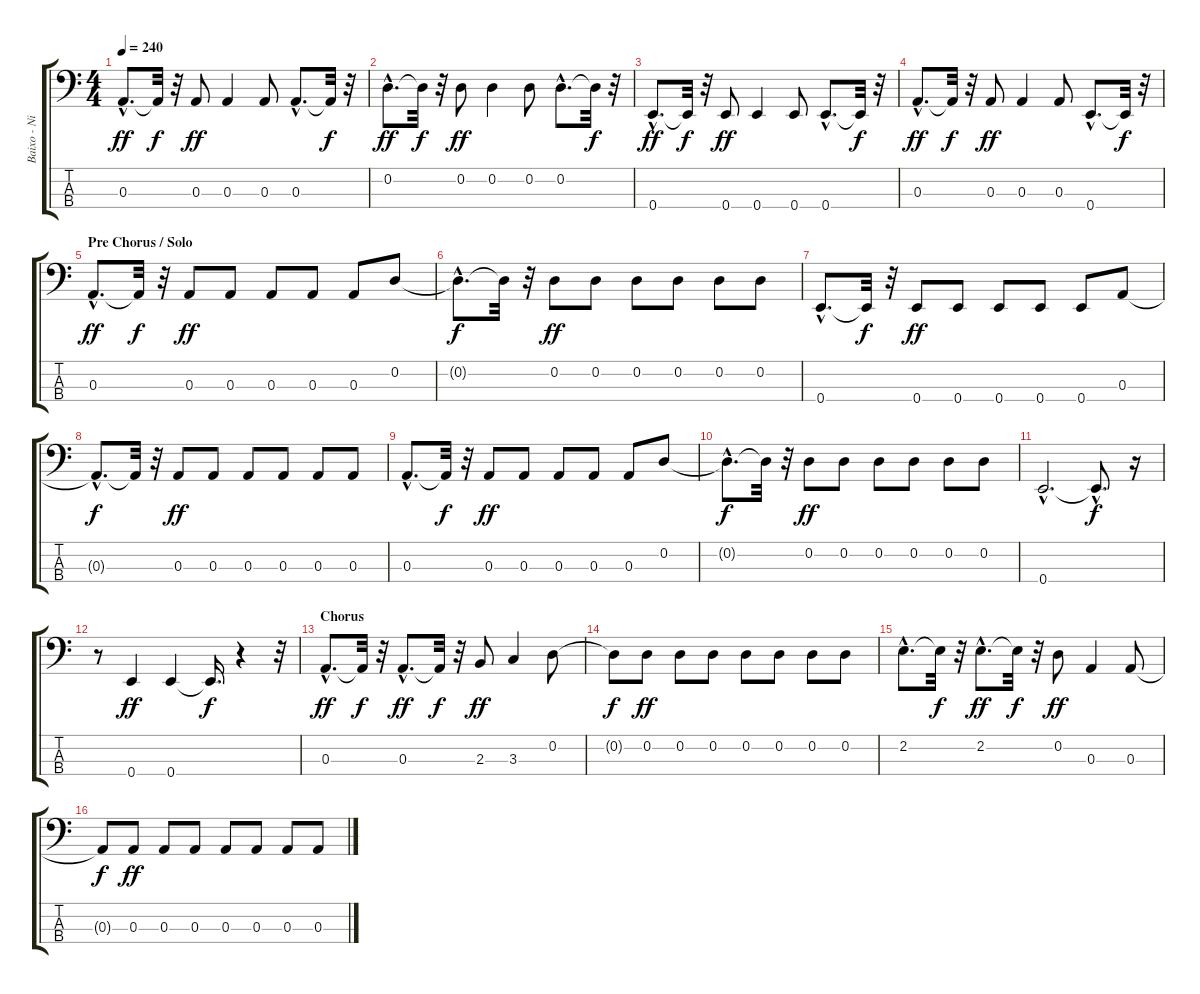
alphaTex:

\track ("Baixo - Nikola" "Baixo - Ni") {instrument electricbasspick}
\staff {score tabs}
\tuning (G2 D2 A1 E1) {hide}
\ts (4 4)
\tempo 240
\clef f4
\ks c
0.3{hac}.8{d dy ff} 0.3{t}.32{dy f} r.32 0.3.8{dy ff} 0.3.4 0.3.8 0.3{hac}.8{d} 0.3{t}.32{dy f} r.32 |
0.2{hac}.8{d dy ff} 0.2{t}.32{dy f} r.32 0.2.8{dy ff} 0.2.4 0.2.8 0.2{hac}.8{d} 0.2{t}.32{dy f} r.32 |
0.4{hac}.8{d dy ff} 0.4{t}.32{dy f} r.32 0.4.8{dy ff} 0.4.4 0.4.8 0.4{hac}.8{d} 0.4{t}.32{dy f} r.32 |
0.3{hac}.8{d dy ff} 0.3{t}.32{dy f} r.32 0.3.8{dy ff} 0.3.4 0.3.8 0.4{hac}.8{d} 0.4{t}.32{dy f} r.32 |
\section ("" "Pre Chorus / Solo")
0.3{hac}.8{d dy ff} 0.3{t}.32{dy f} r.32 0.3.8{dy ff} 0.3.8 0.3.8 0.3.8 0.3.8 0.2.8 |
0.2{hac t}.8{d dy f} 0.2{t}.32 r.32 0.2.8{dy ff} 0.2.8 0.2.8 0.2.8 0.2.8 0.2.8 |
0.4{hac}.8{d} 0.4{t}.32{dy f} r.32 0.4.8{dy ff} 0.4.8 0.4.8 0.4.8 0.4.8 0.3.8 |
0.3{hac t}.8{d dy f} 0.3{t}.32 r.32 0.3.8{dy ff} 0.3.8 0.3.8 0.3.8 0.3.8 0.3.8 |
0.3{hac}.8{d} 0.3{t}.32{dy f} r.32 0.3.8{dy ff} 0.3.8 0.3.8 0.3.8 0.3.8 0.2.8 |
0.2{hac t}.8{d dy f} 0.2{t}.32 r.32 0.2.8{dy ff} 0.2.8 0.2.8 0.2.8 0.2.8 0.2.8 |
0.4{hac}.2{d} 0.4{hac t}.8{d dy f} r.16 |
r.8 0.4.4{dy ff} 0.4.4 0.4{t}.16{d dy f} r.4 r.32 |
\section ("" "Chorus")
0.3{hac}.8{d dy ff} 0.3{t}.32{dy f} r.32 0.3{hac}.8{d dy ff} 0.3{t}.32{dy f} r.32 2.3.8{dy ff} 3.3.4 0.2.8 |
0.2{t}.8{dy f} 0.2.8{dy ff} 0.2.8 0.2.8 0.2.8 0.2.8 0.2.8 0.2.8 |
2.2{hac}.8{d} 2.2{t}.32{dy f} r.32 2.2{hac}.8{d dy ff} 2.2{t}.32{dy f} r.32 0.2.8{dy ff} 0.3.4 0.3.8 |
0.3{t}.8{dy f} 0.3.8{dy ff} 0.3.8 0.3.8 0.3.8 0.3.8 0.3.8 0.3.8
